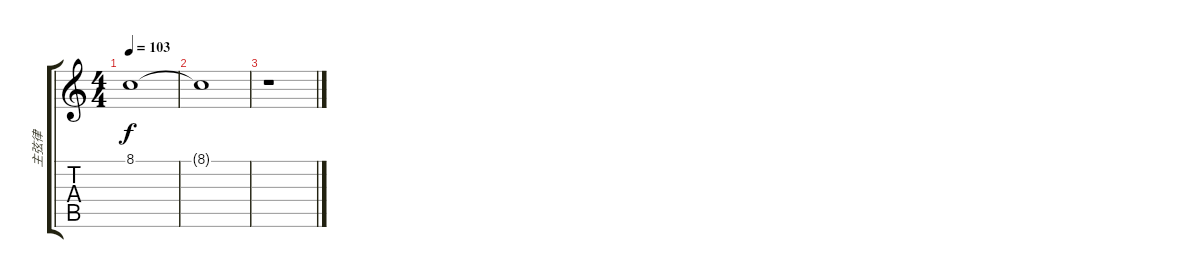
\track ("主弦律" "主弦律") {instrument flute}
\staff {score tabs}
\tuning (E4 B3 G3 D3 A2 E2) {hide}
\ts (4 4)
\tempo 103
\clef g2
\ks c
8.1.1{dy f} |
8.1{t}.1 |
r.1
